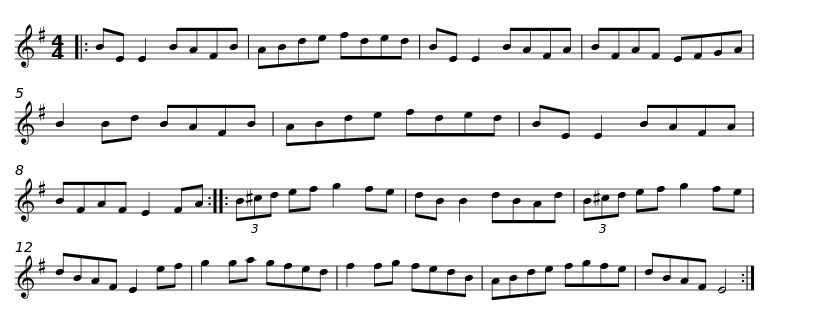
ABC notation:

X:1
L:1/8
M:4/4
I:linebreak $
K:G
V:1 treble
V:1
|: BE E2 BAFB | ABde fded | BE E2 BAFA | BFAF EFGA | B2 Bd BAFB |$ %5
 ABde fded | BE E2 BAFA | BFAF E2 FA :: (3B^cd ef g2 fe | dB B2 dBAd |$ %10
 (3B^cd ef g2 fe | dBAF E2 ef | g2 ga gfed | f2 fg fedB | ABde fgfe | %15
 dBAF E4 :| %16
